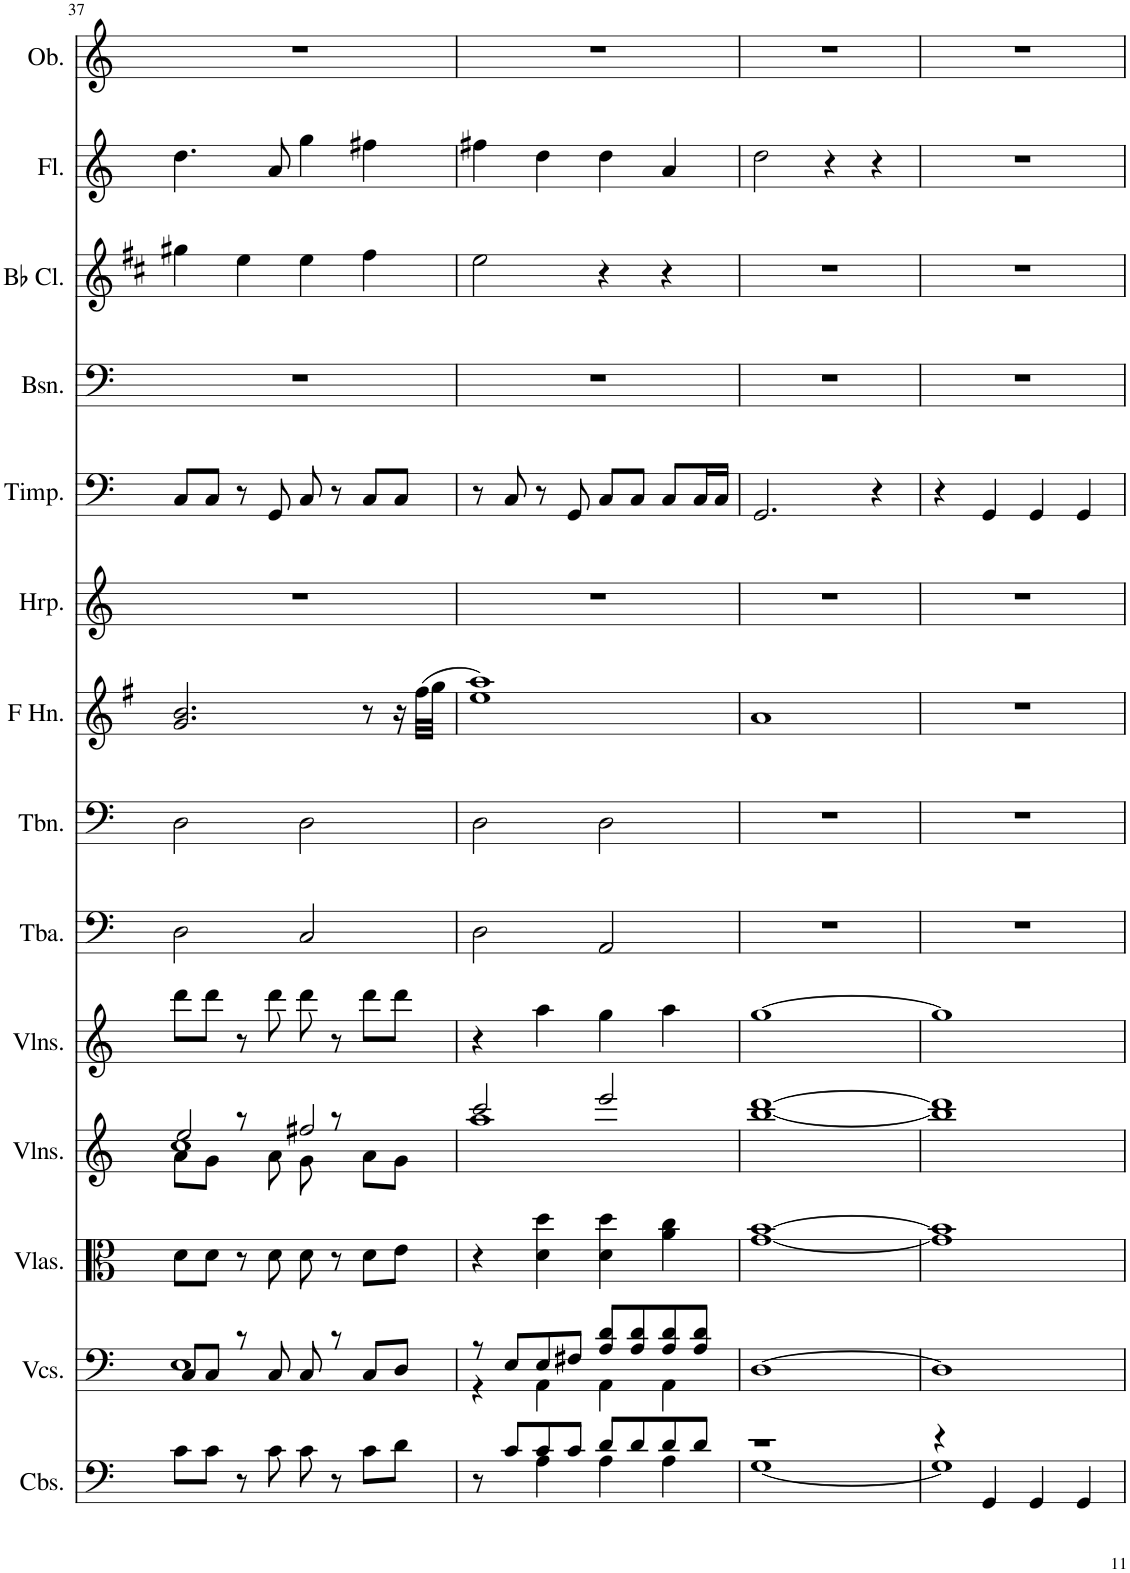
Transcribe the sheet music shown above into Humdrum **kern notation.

**kern	**kern	**kern	**kern	**kern	**kern	**kern	**kern	**kern	**kern	**kern	**kern	**kern	**kern
*part14	*part13	*part12	*part11	*part10	*part9	*part8	*part7	*part6	*part5	*part4	*part3	*part2	*part1
*staff14	*staff13	*staff12	*staff11	*staff10	*staff9	*staff8	*staff7	*staff6	*staff5	*staff4	*staff3	*staff2	*staff1
*I"Contrabasses	*I"Violoncellos	*I"Violas	*I"Violins	*I"Violins	*I"Tuba	*I"Trombone	*I"Horn in F	*I"Harp	*I"Timpani	*I"Bassoon	*I"Bb Clarinet	*I"Flute	*I"Oboe
*I'Cbs.	*I'Vcs.	*I'Vlas.	*I'Vlns.	*I'Vlns.	*I'Tba.	*I'Tbn.	*	*I'Hrp.	*I'Timp.	*I'Bsn.	*I'Bb Cl.	*I'Fl.	*I'Ob.
!!LO:PB:g=z
*clefF4	*clefF4	*clefC3	*clefG2	*clefG2	*clefF4	*clefF4	*clefG2	*clefG2	*clefF4	*clefF4	*clefG2	*clefG2	*clefG2
*Trd7c12	*	*	*	*	*	*	*Trd4c7	*	*	*	*Trd1c2	*	*
*k[]	*k[]	*k[]	*k[]	*k[]	*k[]	*k[]	*k[f#]	*k[]	*k[]	*k[]	*k[f#c#]	*k[]	*k[]
*M4/4	*M4/4	*M4/4	*M4/4	*M4/4	*M4/4	*M4/4	*M4/4	*M4/4	*M4/4	*M4/4	*M4/4	*M4/4	*M4/4
=37	=37	=37	=37	=37	=37	=37	=37	=37	=37	=37	=37	=37	=37
*	*^	*	*^	*	*	*	*	*	*	*	*	*	*
*	*	*	*	*	*^	*	*	*	*	*	*	*	*	*	*
8c\L	8C/L	1E	8d\L	2ee/	8a\L	1cc	8ddd\L	2D\	2D\	2.g/ 2.b/	1r	8C/L	1r	4gg#X\	4.dd\	1r
8c\J	8C/J	.	8d\J	.	8g\J	.	8ddd\J	.	.	.	.	8C/J	.	.	.	.
8r	8r	.	8r	.	8r	.	8r	.	.	.	.	8r	.	4ee\	.	.
8c\	8C/	.	8d\	.	8a\	.	8ddd\	.	.	.	.	8GG/	.	.	8a/	.
8c\	8C/	.	8d\	2ff#X/	8g\	.	8ddd\	2C/	2D\	.	.	8C/	.	4ee\	4gg\	.
8r	8r	.	8r	.	8r	.	8r	.	.	.	.	8r	.	.	.	.
8c\L	8C/L	.	8d\L	.	8a\L	.	8ddd\L	.	.	8r	.	8C/L	.	4ff#\	4ff#X\	.
8d\J	8D/J	.	8e\J	.	8g\J	.	8ddd\J	.	.	16r	.	8C/J	.	.	.	.
.	.	.	.	.	.	.	.	.	.	(32ff#\LLL	.	.	.	.	.	.
.	.	.	.	.	.	.	.	.	.	32gg\JJJ	.	.	.	.	.	.
*	*	*	*	*	*v	*v	*	*	*	*	*	*	*	*	*	*
=38	=38	=38	=38	=38	=38	=38	=38	=38	=38	=38	=38	=38	=38	=38	=38
*^	*	*	*	*	*	*	*	*	*	*	*	*	*	*	*
8r	4ryy	8r	4r	4r	2ccc/	1aa	4r	2D\	2D\	1ee 1aa)	1r	8r	1r	2ee\	4ff#X\	1r
8c/L	.	8E/L	.	.	.	.	.	.	.	.	.	8C/	.	.	.	.
8c/	4A\	8E/	4AA\	4d\ 4dd\	.	.	4aa\	.	.	.	.	8r	.	.	4dd\	.
8c/J	.	8F#X/J	.	.	.	.	.	.	.	.	.	8GG/	.	.	.	.
8d/L	4A\	8A/ 8d/L	4AA\	4d\ 4dd\	2eee/	.	4gg\	2AA/	2D\	.	.	8C/L	.	4r	4dd\	.
8d/	.	8A/ 8d/	.	.	.	.	.	.	.	.	.	8C/J	.	.	.	.
8d/	4A\	8A/ 8d/	4AA\	4a\ 4cc\	.	.	4aa\	.	.	.	.	8C/L	.	4r	4a/	.
8d/J	.	8A/ 8d/J	.	.	.	.	.	.	.	.	.	16C/L	.	.	.	.
.	.	.	.	.	.	.	.	.	.	.	.	16C/JJ	.	.	.	.
*	*	*v	*v	*	*v	*v	*	*	*	*	*	*	*	*	*	*
=39	=39	=39	=39	=39	=39	=39	=39	=39	=39	=39	=39	=39	=39	=39
1r	[1G	[1D	[1g [1b	[1bb [1ddd	[1gg	1r	1r	1a	1r	2.GG/	1r	1r	2dd\	1r
.	.	.	.	.	.	.	.	.	.	.	.	.	4r	.
.	.	.	.	.	.	.	.	.	.	4r	.	.	4r	.
=40	=40	=40	=40	=40	=40	=40	=40	=40	=40	=40	=40	=40	=40	=40
4r	1G]	1D]	1g] 1b]	1bb] 1ddd]	1gg]	1r	1r	1r	1r	4r	1r	1r	1r	1r
4GG/	.	.	.	.	.	.	.	.	.	4GG/	.	.	.	.
4GG/	.	.	.	.	.	.	.	.	.	4GG/	.	.	.	.
4GG/	.	.	.	.	.	.	.	.	.	4GG/	.	.	.	.
*v	*v	*	*	*	*	*	*	*	*	*	*	*	*	*
=	=	=	=	=	=	=	=	=	=	=	=	=	=
*-	*-	*-	*-	*-	*-	*-	*-	*-	*-	*-	*-	*-	*-
